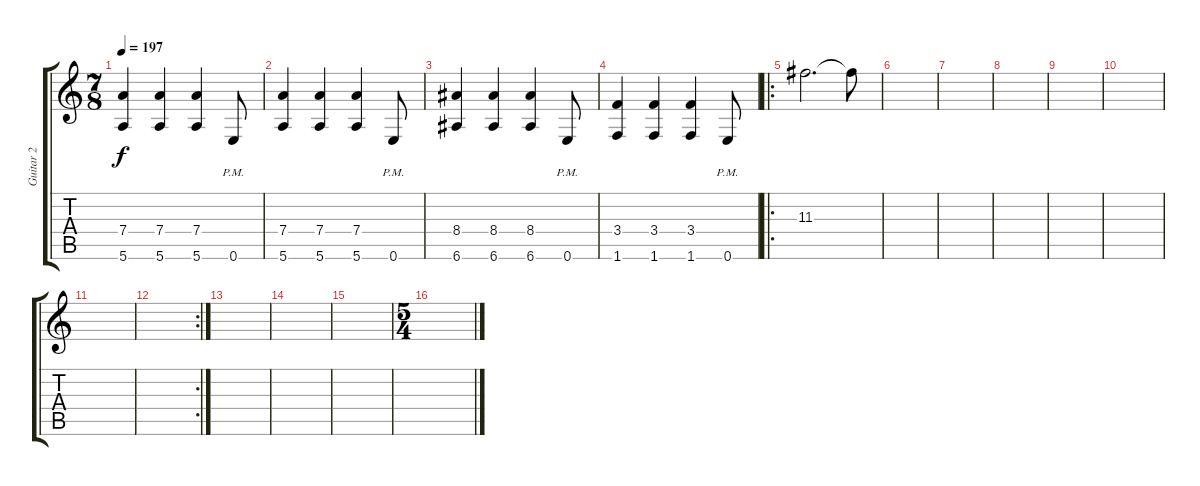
\track ("Guitar 2" "Guitar 2") {instrument overdrivenguitar}
\staff {score tabs}
\tuning (E4 B3 G3 D3 A2 E2) {hide}
\ts (7 8)
\tempo 197
\clef g2
\ks c
(7.4 5.6).4{dy f} (7.4 5.6).4 (7.4 5.6).4 0.6{pm}.8 |
(7.4 5.6).4 (7.4 5.6).4 (7.4 5.6).4 0.6{pm}.8 |
(8.4 6.6).4 (8.4 6.6).4 (8.4 6.6).4 0.6{pm}.8 |
(3.4 1.6).4 (3.4 1.6).4 (3.4 1.6).4 0.6{pm}.8 |
\ro
11.3.2{d} 11.3{t}.8 |
|
|
|
|
|
|
\rc 2
|
|
|
|
\ts (5 4)
